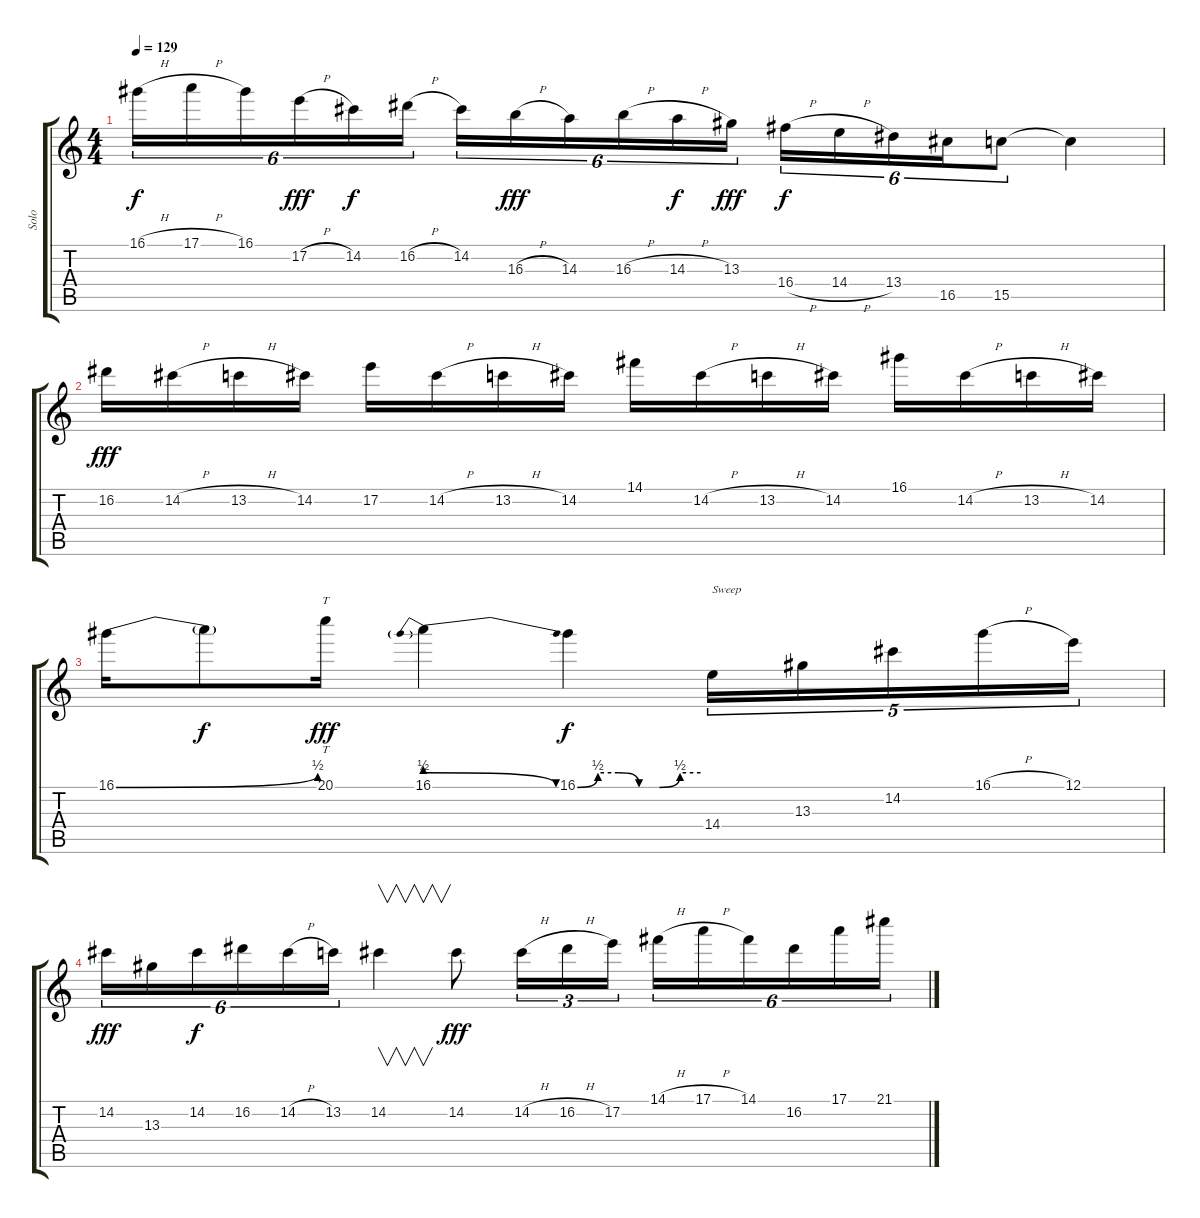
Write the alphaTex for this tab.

\track ("Solo" "Solo") {instrument distortionguitar}
\staff {score tabs}
\tuning (E4 B3 G3 D3 A2 E2) {hide}
\ts (4 4)
\tempo 129
\clef g2
\ks c
16.1{h}.16{tu (6 4) dy f} 17.1{h}.16{tu (6 4)} 16.1.16{tu (6 4)} 17.2{h}.16{tu (6 4) dy fff} 14.2.16{tu (6 4) dy f} 16.2{h}.16{tu (6 4)} 14.2.16{tu (6 4)} 16.3{h}.16{tu (6 4) dy fff} 14.3.16{tu (6 4)} 16.3{h}.16{tu (6 4)} 14.3{h}.16{tu (6 4) dy f} 13.3.16{tu (6 4) dy fff} 16.4{h}.16{tu (6 4) dy f} 14.4{h}.16{tu (6 4)} 13.4.16{tu (6 4)} 16.5.16{tu (6 4)} 15.5.8{tu (6 4)} 15.5{t}.4 |
16.2.16{dy fff} 14.2{h}.16 13.2{h}.16 14.2.16 17.2.16 14.2{h}.16 13.2{h}.16 14.2.16 14.1.16 14.2{h}.16 13.2{h}.16 14.2.16 16.1.16 14.2{h}.16 13.2{h}.16 14.2.16 |
16.1{be (bend 0 0 60 2)}.16 16.1{t}.8{dy f} 20.1.16{tt dy fff} 16.1{be (prebendrelease 0 2 60 0)}.4 16.1{be (custom 0 0 10 2 20 2 30 0 40 0 50 2 60 2)}.4{dy f} 14.4.16{tu (5 4) txt "Sweep"} 13.3.16{tu (5 4)} 14.2.16{tu (5 4)} 16.1{h}.16{tu (5 4)} 12.1.16{tu (5 4)} |
14.2.16{tu (6 4) dy fff} 13.3.16{tu (6 4)} 14.2.16{tu (6 4) dy f} 16.2.16{tu (6 4)} 14.2{h}.16{tu (6 4)} 13.2.16{tu (6 4)} 14.2.4{v} 14.2.8{dy fff} 14.2{h}.16{tu (3 2)} 16.2{h}.16{tu (3 2)} 17.2.16{tu (3 2)} 14.1{h}.16{tu (6 4)} 17.1{h}.16{tu (6 4)} 14.1.16{tu (6 4)} 16.2.16{tu (6 4)} 17.1.16{tu (6 4)} 21.1.16{tu (6 4)}
